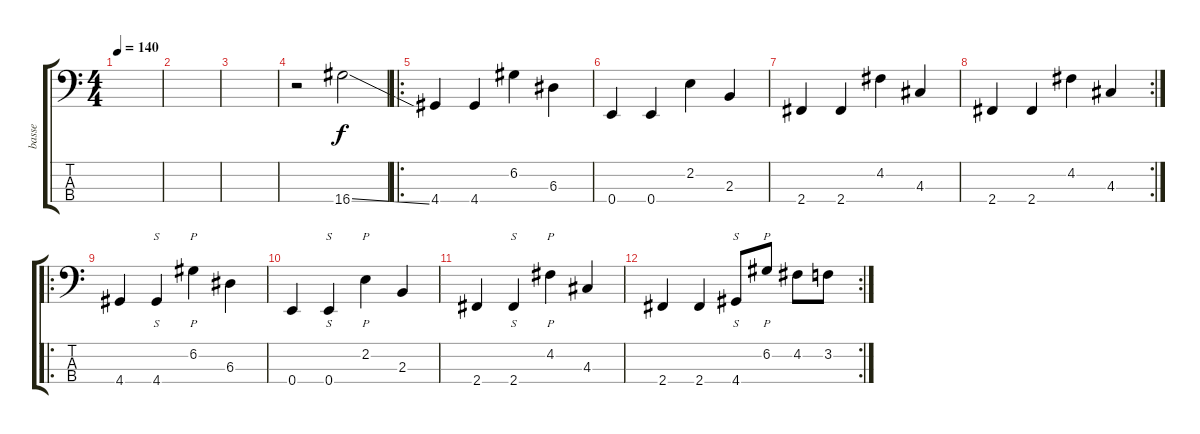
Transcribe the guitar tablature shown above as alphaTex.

\track ("basse " "basse ") {instrument electricbassfinger}
\staff {score tabs}
\tuning (G2 D2 A1 E1) {hide}
\ts (4 4)
\tempo 140
\clef f4
\ks c
|
|
|
r.2 16.4{ss}.2 |
\ro
4.4.4 4.4.4 6.2.4 6.3.4 |
0.4.4 0.4.4 2.2.4 2.3.4 |
2.4.4 2.4.4 4.2.4 4.3.4 |
\rc 2
2.4.4 2.4.4 4.2.4 4.3.4 |
\ro
4.4.4 4.4.4{s} 6.2.4{p} 6.3.4 |
0.4.4 0.4.4{s} 2.2.4{p} 2.3.4 |
2.4.4 2.4.4{s} 4.2.4{p} 4.3.4 |
\rc 2
2.4.4 2.4.4 4.4.8{s} 6.2.8{p} 4.2.8 3.2.8
